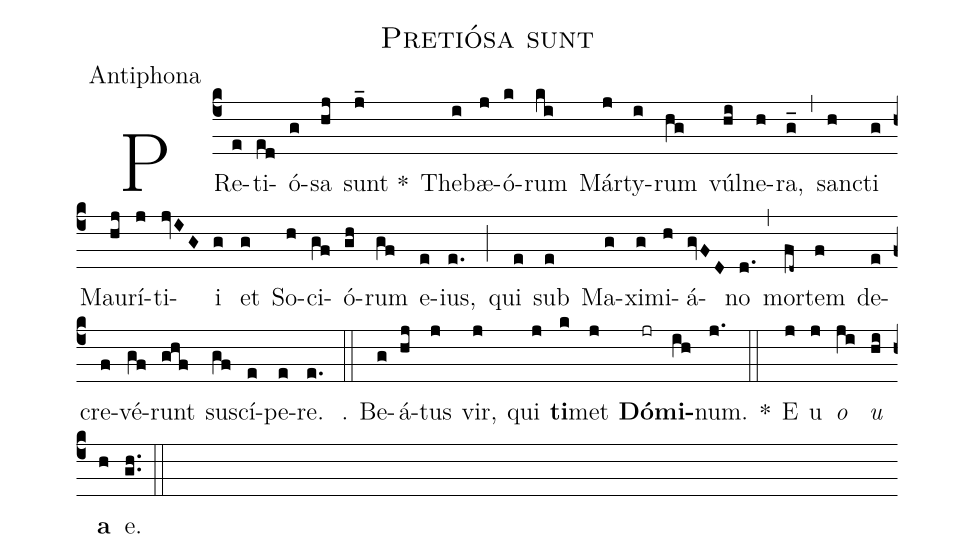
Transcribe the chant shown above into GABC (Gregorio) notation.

name:Pretiósa sunt;
office-part:Antiphona;
%%
(c4) PRe(e)ti(ed)ó(g)sa(hj) sunt *(j_) The(i)bæ(j)ó(k)rum(ki) Már(j)ty(i)rum(hg) vúl(hi)ne(h)ra,(g_) (,)
san(h)cti(g) Mau(hj)rí(j)ti(jvIG)i(g) et(g) So(h)ci(gf)ó(gh)rum(gf) e(e)ius,(e.) (;)
qui(e) sub(e) Ma(g)xi(g)mi(h)á(gvFD)no(d.) (,)
mor(fd~)tem(f) de(e)cre(f)vé(gf)runt(ghf) su(gf)scí(e)pe(e)re.(e.) (::)

℣. Be(g)á(hj)tus(j) vir,(j) qui(j) <b>ti</b>(k)met(j) <b>Dó</b>(jr)<b>mi</b>(ih)num. *(j.) (::)

E(j) u(j) <i>o</i>(ji) <i>u</i>(hi) <b>a</b>(h) e.(gh..) (::)
